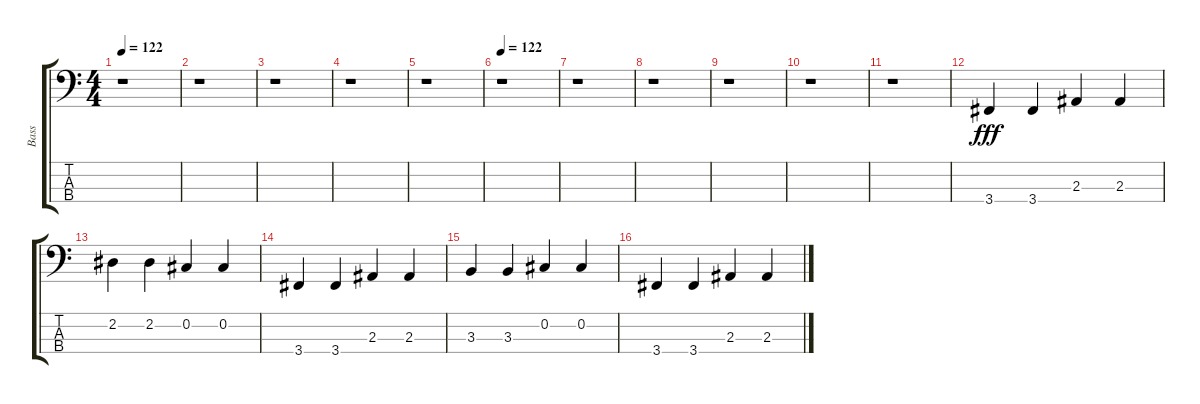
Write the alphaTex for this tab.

\track ("Bass" "Bass") {instrument electricbassfinger}
\staff {score tabs}
\tuning (Gb2 Db2 Ab1 Eb1) {hide}
\ts (4 4)
\tempo 122
\tempo 84
\tempo 122
\clef f4
\ks c
r.1{dy fff instrument electricbassfinger} |
r.1 |
r.1 |
r.1 |
r.1 |
\tempo 122
r.1 |
r.1 |
r.1 |
r.1 |
r.1 |
r.1 |
3.4.4 3.4.4 2.3.4 2.3.4 |
2.2.4 2.2.4 0.2.4 0.2.4 |
3.4.4 3.4.4 2.3.4 2.3.4 |
3.3.4 3.3.4 0.2.4 0.2.4 |
3.4.4 3.4.4 2.3.4 2.3.4
